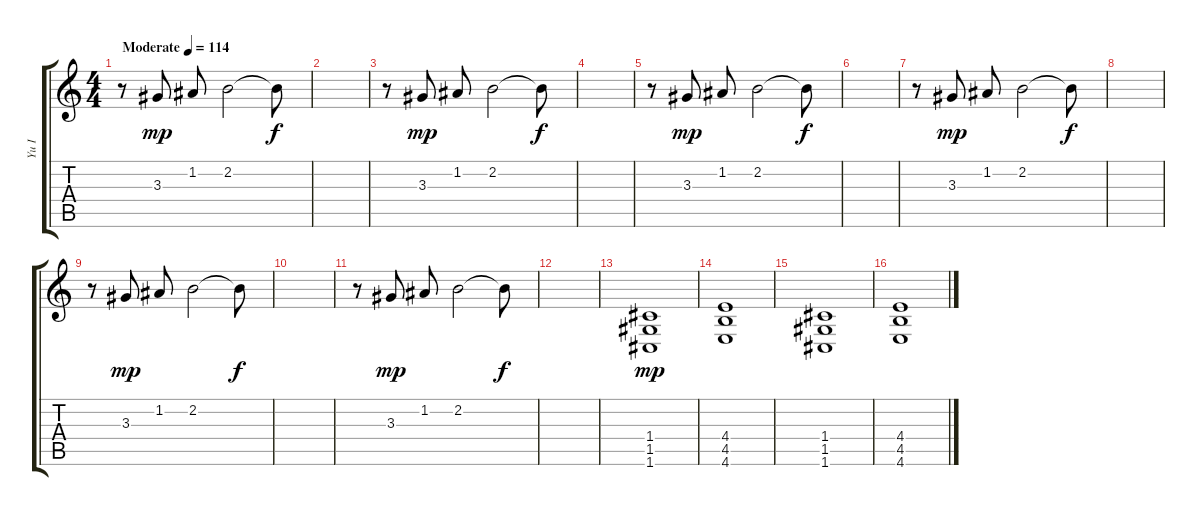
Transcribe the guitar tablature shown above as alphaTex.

\track ("Yu I" "Yu I") {instrument overdrivenguitar}
\staff {score tabs}
\tuning (D4 A3 F3 C3 G2 C2) {hide}
\ts (4 4)
\tempo (114 "Moderate")
\clef g2
\ks c
r.8{dy mp instrument overdrivenguitar} 3.3.8 1.2.8 2.2.2 2.2{t}.8{dy f} |
|
r.8 3.3.8{dy mp} 1.2.8 2.2.2 2.2{t}.8{dy f} |
|
r.8 3.3.8{dy mp} 1.2.8 2.2.2 2.2{t}.8{dy f} |
|
r.8 3.3.8{dy mp} 1.2.8 2.2.2 2.2{t}.8{dy f} |
|
r.8 3.3.8{dy mp} 1.2.8 2.2.2 2.2{t}.8{dy f} |
|
r.8 3.3.8{dy mp} 1.2.8 2.2.2 2.2{t}.8{dy f} |
|
(1.4 1.5 1.6).1{dy mp} |
(4.4 4.5 4.6).1 |
(1.4 1.5 1.6).1 |
(4.4 4.5 4.6).1
